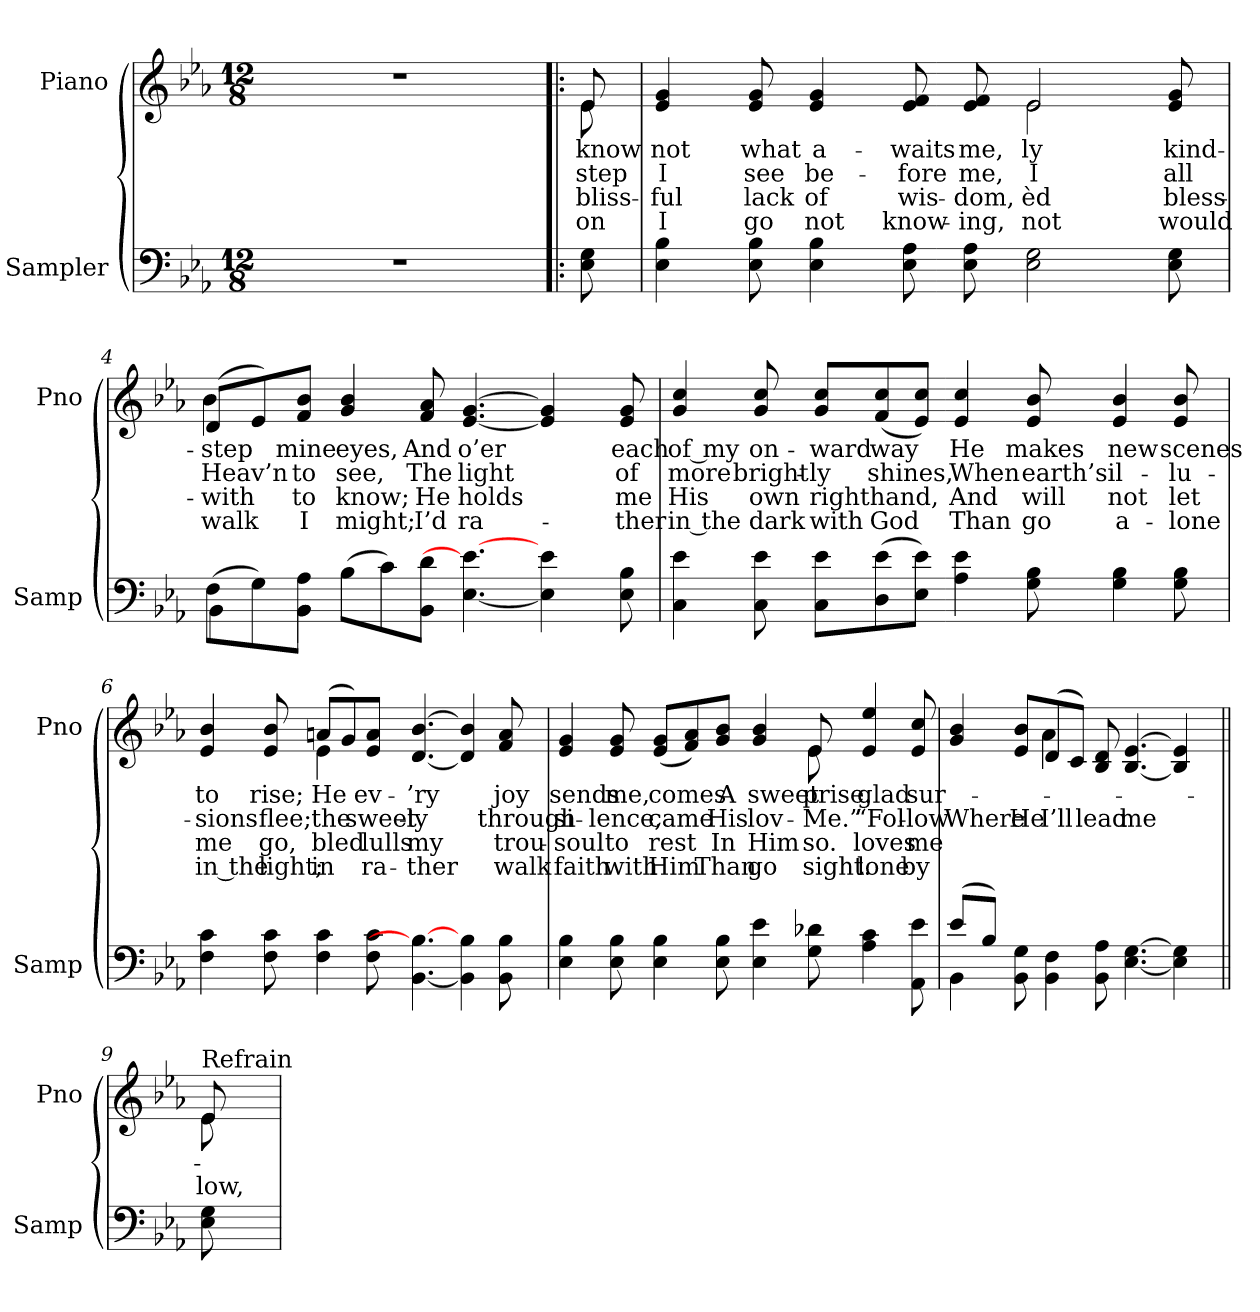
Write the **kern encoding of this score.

**kern	**kern	**text	**text	**text	**text
*part2	*part1	*part1	*part1	*part1	*part1
*staff2	*staff1	*staff1	*staff1	*staff1	*staff1
*I"Sampler	*I"Piano	*	*	*	*
*I'Samp	*I'Pno	*	*	*	*
*clefF4	*clefG2	*	*	*	*
*k[b-e-a-]	*k[b-e-a-]	*	*	*	*
*E-:	*E-:	*	*	*	*
*M12/8	*M12/8	*	*	*	*
=1	=1	=1	=1	=1	=1
1.r	1.r	.	.	.	.
=2!|:	=2!|:	=2!|:	=2!|:	=2!|:	=2!|:
*	*^	*	*	*	*
8E- 8G	8e-/	8e-	know	step	bliss-	on
=3	=3	=3	=3	=3	=3	=3
4E- 4B-	4e- 4g	2..ryy	not	I	-ful	I
8E- 8B-	8e- 8g	.	what	see	lack	go
4E- 4B-	4e- 4g	.	a-	be-	of	not
8E- 8A-	8e- 8f	.	-waits	-fore	wis-	know-
8E- 8A-	8e- 8f	.	me,	me,	-dom,	-ing,
2E- 2G	2e-/	2e-	-ly	I	-èd	not
8E- 8G	8e- 8g	8ryy	kind-	all	bless-	would
=4	=4	=4	=4	=4	=4	=4
*^	*	*	*	*	*	*
(8F\L	4BB-	(8d/L	4b-	step	Heav’n	with	walk
8G\)	.	8e-/)	.	.	.	.	.
8BB-\ 8A-\J	4BB-	8f/ 8b-/J	1ryy	mine	to	to	I
(8B-\L	.	4g 4b-	.	eyes,	see,	know;	might;
8c\)	1ryy	.	.	.	.	.	.
8BB-\ 8d\J	.	8f 8a-	.	And	The	He	I’d
[4.E- 4.e-_	.	[4.e- [4.g	.	o’er	light	holds	ra-
4E-] 4e-	.	4e-] 4g]	.	.	.	.	.
.	.	.	4ryy	.	.	.	.
8E- 8B-	.	8e- 8g	.	each	of	me	-ther
*v	*v	*	*	*	*	*	*
*	*v	*v	*	*	*	*
=5	=5	=5	=5	=5	=5
4C 4e-	4g 4cc	of my	more	His	in the
8C 8e-	8g 8cc	on-	bright-	own	dark
8C\ 8e-\L	8g/ 8cc/L	-ward	-ly	right	with
(8D\ 8e-\	(8f/ 8cc/	way	shines,	hand,	God
8E-\ 8e-\J)	8e-/ 8cc/J)	.	.	.	.
4A- 4e-	4e- 4cc	He	When	And	Than
8G 8B-	8e- 8b-	makes	earth’s	will	go
4G 4B-	4e- 4b-	new	il-	not	a-
8G 8B-	8e- 8b-	scenes	-lu-	let	-lone
=6	=6	=6	=6	=6	=6
*	*^	*	*	*	*
4F 4c	4e- 4b-	4.ryy	to	-sions	me	in the
8F 8c	8e- 8b-	.	rise;	flee;	go,	light;
4F 4c	(8an/L	4e-	He	the	-bled	in
.	8g/)	.	.	.	.	.
8F 8c	8e-/ 8a/J	2..ryy	ev-	sweet-	lulls	ra-
[4.BB- 4.B-_	[4.d [4.b-	.	-’ry	-ly	my	-ther
4BB-] 4B-	4d] 4b-]	.	.	.	.	.
8BB- 8B-	8f 8a	.	joy	through	trou-	walk
=7	=7	=7	=7	=7	=7	=7
4E- 4B-	4e- 4g	1ryy	sends	si-	soul	faith
8E- 8B-	8e- 8g	.	me,	-lence,	to	with
4E- 4B-	(8e-/ 8g/L	.	comes	came	rest	Him
.	8f/ 8a-/)	.	.	.	.	.
8E- 8B-	8g/ 8b-/J	.	A	His	In	Than
4E- 4e-	4g 4b-	.	sweet	lov-	Him	go
8G 8d-X	8e-/	8e-	-prise.	Me.”	so.	sight.
4A- 4c	4e- 4ee-	4.ryy	glad	“Fol-	loves	-lone
8AA- 8e-	8e- 8cc	.	sur-	-low	me	by
=8	=8	=8	=8	=8	=8	=8
*^	*	*	*	*	*	*
(8e-/L	4BB-	4g 4b-	4.ryy	.	Where	.	.
8B-/J)	.	.	.	.	.	.	.
8BB- 8G	1ryy	8e-/ 8b-/L	.	.	He	.	.
4BB- 4F	.	(8d/	4a-	.	I’ll	.	.
.	.	8c/J)	.	.	.	.	.
8BB- 8A-	.	8B- 8d	2.ryy	.	lead	.	.
[4.E- [4.G	.	[4.B- [4.e-	.	.	me	.	.
4E-] 4G]	.	4B-] 4e-]	.	.	.	.	.
.	8ryy	.	.	.	.	.	.
=9||	=9||	=9||	=9||	=9||	=9||	=9||	=9||
!	!	!LO:TX:t=Refrain	!	!	!	!	!
*v	*v	*	*	*	*	*	*
8E- 8G	8e-/	8e-	.	-low,	.	.
*	*v	*v	*	*	*	*
=	=	=	=	=	=
*-	*-	*-	*-	*-	*-
